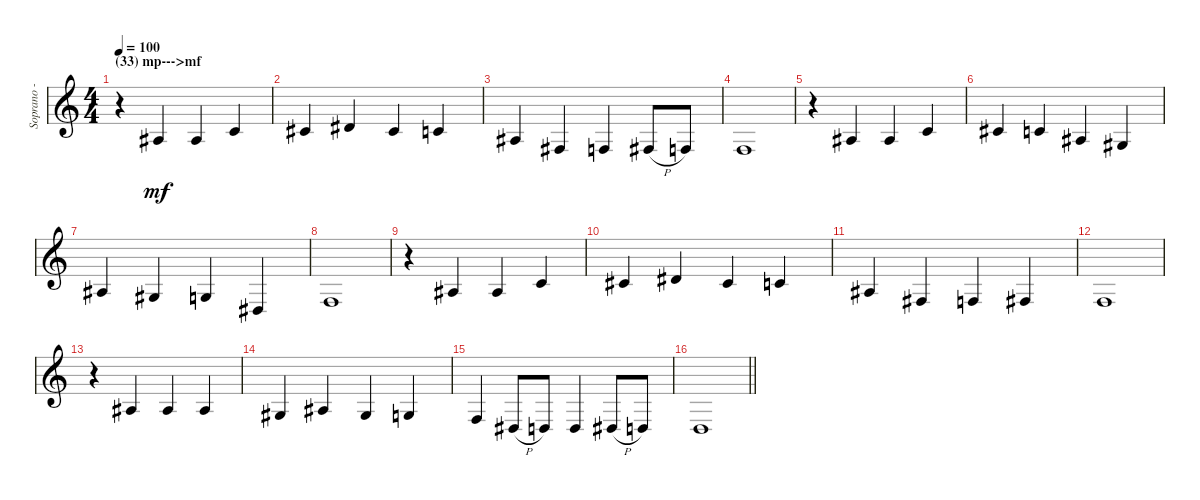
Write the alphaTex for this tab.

\track ("Soprano - high theme" "Soprano - ") {instrument synthvoice}
\staff {score}
\tuning (E4 B3 G3 D3 A2 E2) {hide}
\ts (4 4)
\section ("" "(33) mp--->mf")
\tempo 100
\clef g2
\ks c
r.4{dy mp} 3.3.4{dy mf} 3.3.4 1.2.4 |
2.2.4 4.2.4 2.2.4 1.2.4 |
3.3.4 4.4.4 3.4.4 4.4{h}.8 3.4.8 |
3.4.1 |
r.4 3.3.4 3.3.4 1.2.4 |
2.2.4 1.2.4 3.3.4 1.3.4 |
3.3.4 1.3.4 0.3.4 1.4.4 |
3.4.1 |
r.4 3.3.4 3.3.4 1.2.4 |
2.2.4 4.2.4 2.2.4 1.2.4 |
3.3.4 4.4.4 3.4.4 4.4.4 |
3.4.1 |
r.4 3.3.4 3.3.4 3.3.4 |
1.3.4 3.3.4 1.3.4 0.3.4 |
3.4.4 1.4{h}.8 0.4.8 0.4.4 1.4{h}.8 0.4.8 |
\barLineRight lightlight
0.4.1
